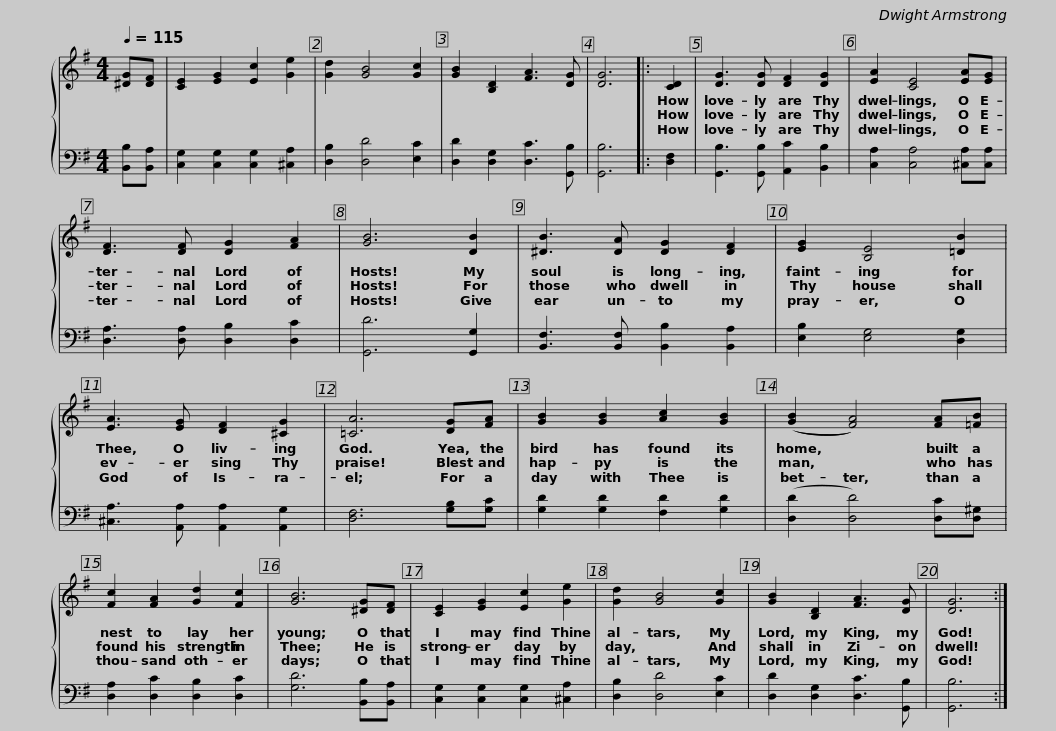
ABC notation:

X:1
%%score { 1 | 2 }
L:1/8
Q:1/4=115
M:4/4
I:linebreak $
K:G
V:1 treble
V:2 bass
V:1
 [^DG][DF] | [CE]2 [EG]2 [Ec]2 [Ge]2 | [Gd]2 [GB]4 [Gc]2 | [GB]2 [B,D]2 [FA]3 [DG] | [DG]6 |:$ %5
 [CD]2 | [DG]3 [DG] [DF]2 [DG]2 | [EA]2 [CE]4 [EA][EG] | [DF]3 [DF] [DG]2 [FA]2 | [GB]6 [DB]2 |$ %10
 [^DB]3 [DA] [DG]2 [DF]2 | [EG]2 [B,E]4 [=DB]2 | [EA]3 [EG] [DF]2 [^CG]2 | [=CA]6 [DG][FA] |$ [GB]2 [GB]2 [Ac]2 [GB]2 | %15
 (([GB]2 [FA]4)) [FA][=FB] | [Fc]2 [FA]2 [Gd]2 [Fc]2 | [GB]6 [^DG][DF] |$ [CE]2 [EG]2 [Ec]2 [Ge]2 | [Gd]2 [GB]4 [Gc]2 | %20
 [GB]2 [B,D]2 [FA]3 [DG] | [DG]6 :| %22
V:2
 [B,,B,][B,,A,] | [C,G,]2 [C,G,]2 [C,G,]2 [^C,A,]2 | [D,B,]2 [D,D]4 [E,C]2 | [D,D]2 [D,G,]2 [D,C]3 [G,,B,] | [G,,B,]6 |:$ %5
 [D,F,]2 | [G,,B,]3 [G,,B,] [A,,C]2 [B,,B,]2 | [C,A,]2 [C,A,]4 [^C,A,][C,A,] | [D,A,]3 [D,A,] [D,B,]2 [D,C]2 | [G,,D]6 [G,,G,]2 |$ %10
 [B,,F,]3 [B,,F,] [B,,B,]2 [B,,A,]2 | [E,B,]2 [E,G,]4 [D,G,]2 | [^C,A,]3 [A,,A,] [A,,A,]2 [A,,G,]2 | [D,F,]6 [G,B,][G,C] |$ [G,D]2 [G,D]2 [F,D]2 [G,D]2 | %15
 ([D,D]2 [D,D]4) [D,C][D,^G,] | [D,A,]2 [D,C]2 [D,B,]2 [D,C]2 | [G,D]6 [B,,B,][B,,A,] |$ [C,G,]2 [C,G,]2 [C,G,]2 [^C,A,]2 | [D,B,]2 [D,D]4 [E,C]2 | %20
 [D,D]2 [D,G,]2 [D,C]3 [G,,B,] | [G,,B,]6 :| %22
